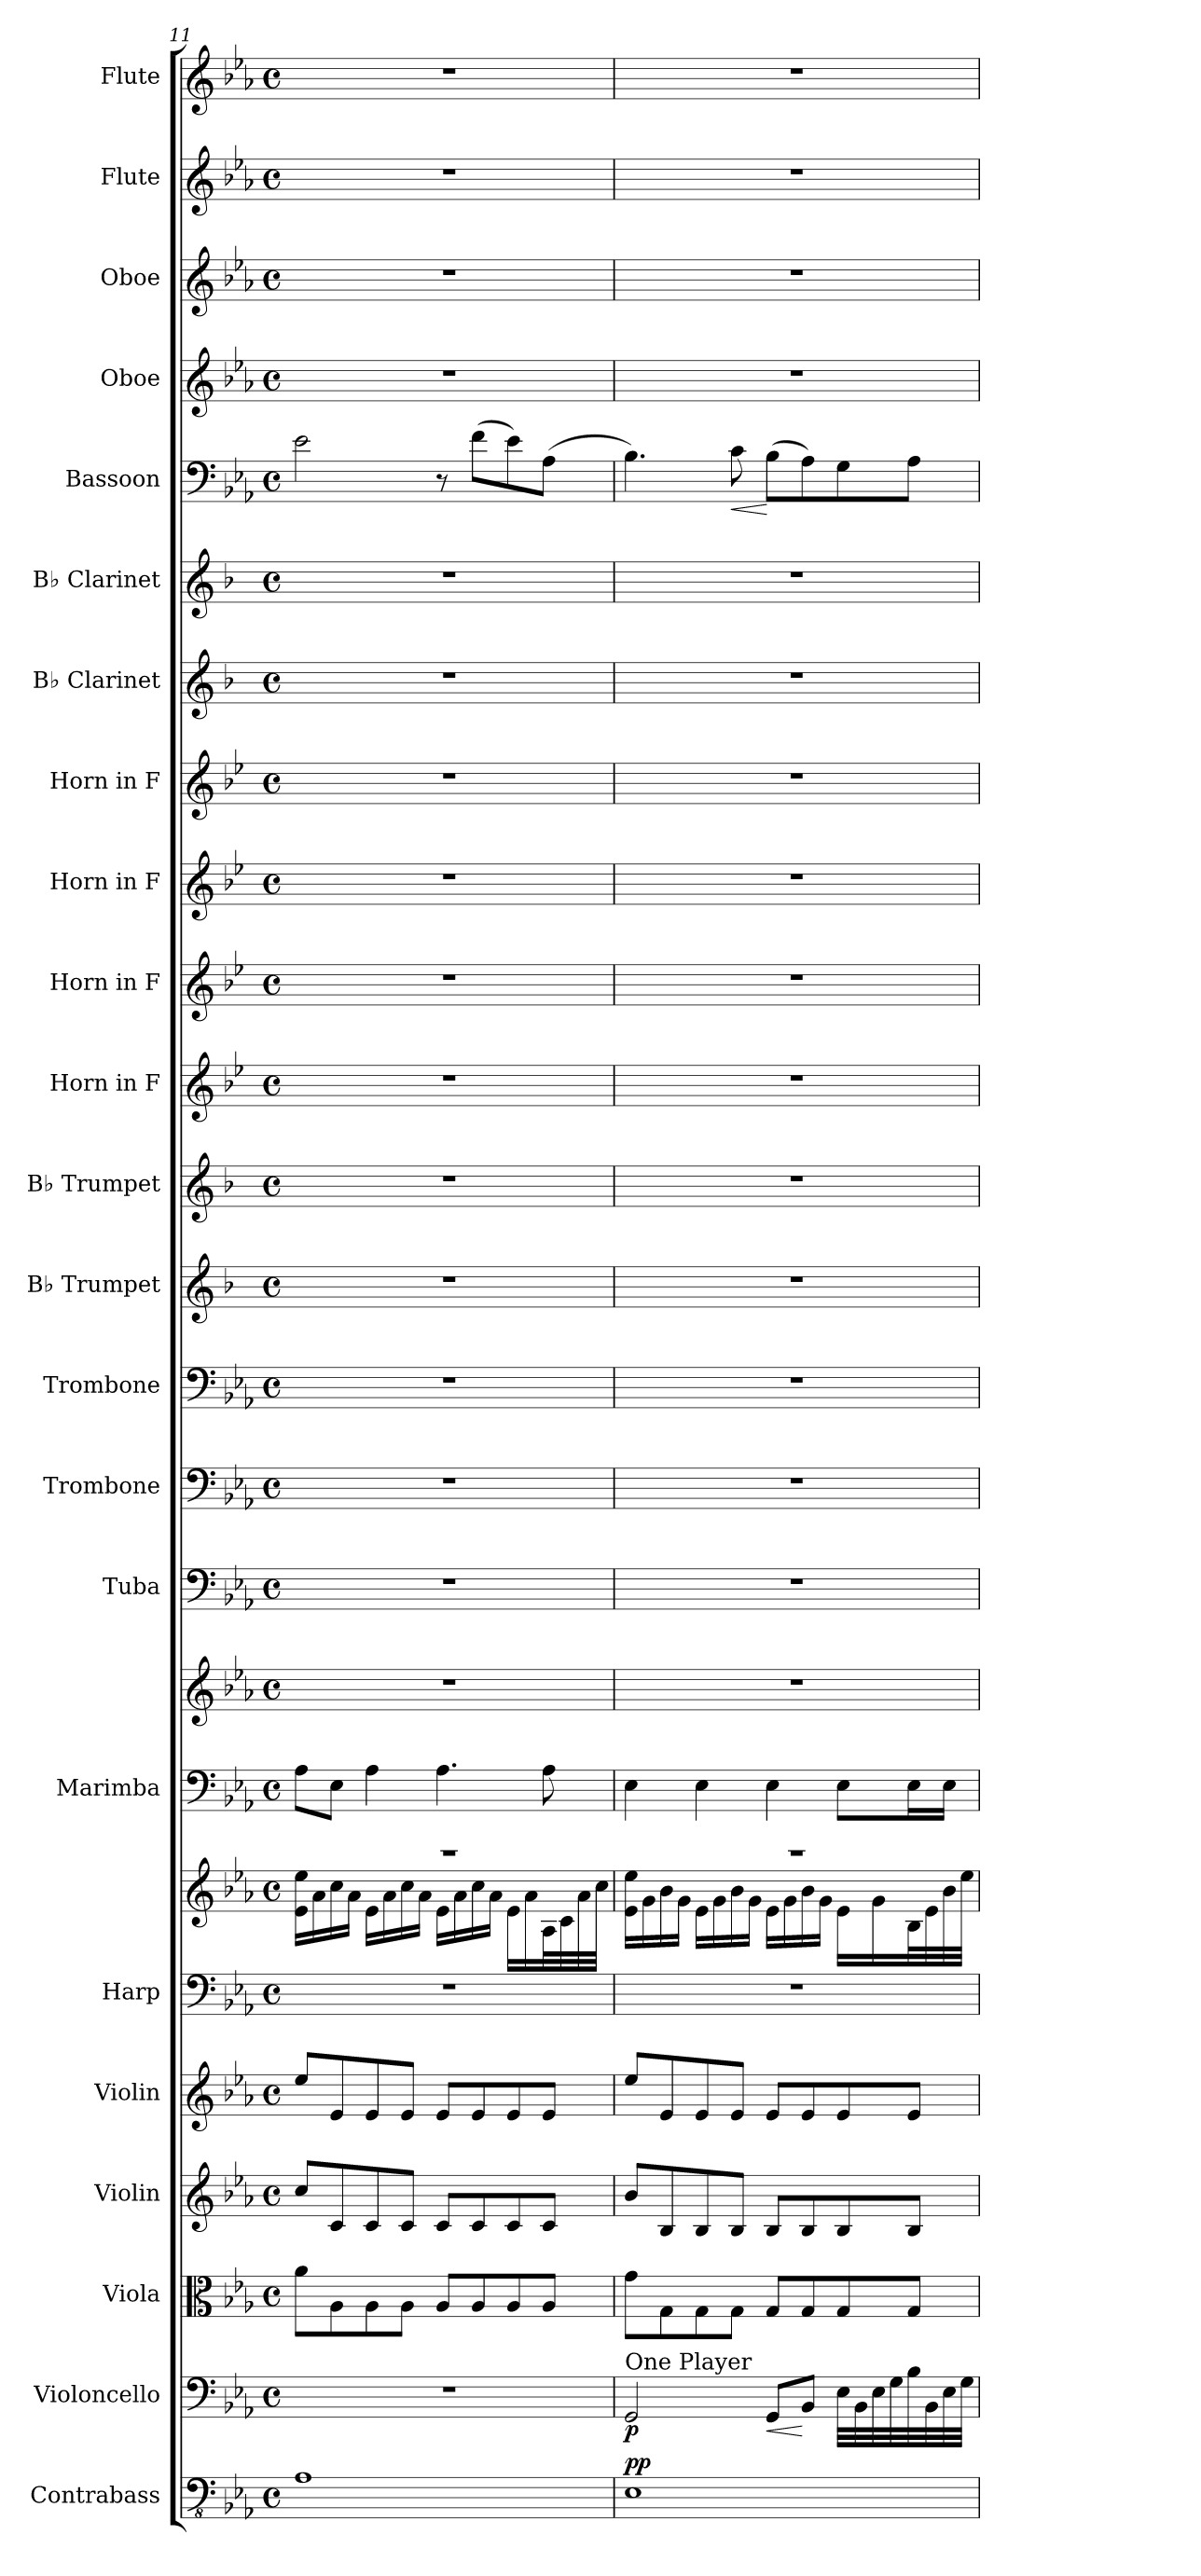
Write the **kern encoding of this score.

**kern	**dynam	**kern	**dynam	**kern	**kern	**kern	**kern	**kern	**kern	**kern	**kern	**kern	**kern	**kern	**kern	**kern	**kern	**kern	**kern	**kern	**kern	**kern	**dynam	**kern	**kern	**kern	**kern
*part23	*part23	*part22	*part22	*part21	*part20	*part19	*part18	*part18	*part17	*part17	*part16	*part15	*part14	*part13	*part12	*part11	*part10	*part9	*part8	*part7	*part6	*part5	*part5	*part4	*part3	*part2	*part1
*staff25	*staff25	*staff24	*staff24	*staff23	*staff22	*staff21	*staff20	*staff19	*staff18	*staff17	*staff16	*staff15	*staff14	*staff13	*staff12	*staff11	*staff10	*staff9	*staff8	*staff7	*staff6	*staff5	*staff5	*staff4	*staff3	*staff2	*staff1
*I"Contrabass	*	*I"Violoncello	*	*I"Viola	*I"Violin	*I"Violin	*I"Harp	*	*I"Marimba	*	*I"Tuba	*I"Trombone	*I"Trombone	*I"B♭ Trumpet	*I"B♭ Trumpet	*I"Horn in F	*I"Horn in F	*I"Horn in F	*I"Horn in F	*I"B♭ Clarinet	*I"B♭ Clarinet	*I"Bassoon	*	*I"Oboe	*I"Oboe	*I"Flute	*I"Flute
*I'Cb.	*	*I'Vlc.	*	*I'Vla.	*I'Vln.	*I'Vln.	*I'Hrp.	*	*I'Mrm.	*	*I'Tba.	*I'Trb.	*I'Trb.	*I'B♭ Tpt.	*I'B♭ Tpt.	*	*	*	*	*I'B♭ Cl.	*I'B♭ Cl.	*I'Bsn.	*	*I'Ob.	*I'Ob.	*I'Fl.	*I'Fl.
*clefFv4	*	*clefF4	*	*clefC3	*clefG2	*clefG2	*clefF4	*clefG2	*clefF4	*clefG2	*clefF4	*clefF4	*clefF4	*clefG2	*clefG2	*clefG2	*clefG2	*clefG2	*clefG2	*clefG2	*clefG2	*clefF4	*	*clefG2	*clefG2	*clefG2	*clefG2
*	*	*	*	*	*	*	*	*	*	*	*	*	*	*ITrd1c2	*ITrd1c2	*ITrd4c7	*ITrd4c7	*ITrd4c7	*ITrd4c7	*ITrd1c2	*ITrd1c2	*	*	*	*	*	*
*k[b-e-a-]	*	*k[b-e-a-]	*	*k[b-e-a-]	*k[b-e-a-]	*k[b-e-a-]	*k[b-e-a-]	*k[b-e-a-]	*k[b-e-a-]	*k[b-e-a-]	*k[b-e-a-]	*k[b-e-a-]	*k[b-e-a-]	*k[b-e-a-]	*k[b-e-a-]	*k[b-e-a-]	*k[b-e-a-]	*k[b-e-a-]	*k[b-e-a-]	*k[b-e-a-]	*k[b-e-a-]	*k[b-e-a-]	*	*k[b-e-a-]	*k[b-e-a-]	*k[b-e-a-]	*k[b-e-a-]
*M4/4	*	*M4/4	*	*M4/4	*M4/4	*M4/4	*M4/4	*M4/4	*M4/4	*M4/4	*M4/4	*M4/4	*M4/4	*M4/4	*M4/4	*M4/4	*M4/4	*M4/4	*M4/4	*M4/4	*M4/4	*M4/4	*	*M4/4	*M4/4	*M4/4	*M4/4
*met(c)	*	*met(c)	*	*met(c)	*met(c)	*met(c)	*met(c)	*met(c)	*met(c)	*met(c)	*met(c)	*met(c)	*met(c)	*met(c)	*met(c)	*met(c)	*met(c)	*met(c)	*met(c)	*met(c)	*met(c)	*met(c)	*	*met(c)	*met(c)	*met(c)	*met(c)
=11	=11	=11	=11	=11	=11	=11	=11	=11	=11	=11	=11	=11	=11	=11	=11	=11	=11	=11	=11	=11	=11	=11	=11	=11	=11	=11	=11
*	*	*	*	*	*	*	*	*^	*	*	*	*	*	*	*	*	*	*	*	*	*	*	*	*	*	*	*
1AA-	.	1r	.	8a-\L	8cc/L	8ee-/L	1r	1r	16e-\ 16ee-\LL	8A-\L	1r	1r	1r	1r	1r	1r	1r	1r	1r	1r	1r	1r	2e-\	.	1r	1r	1r	1r
.	.	.	.	.	.	.	.	.	16a-\	.	.	.	.	.	.	.	.	.	.	.	.	.	.	.	.	.	.	.
.	.	.	.	8A-\	8c/	8e-/	.	.	16cc\	8E-\J	.	.	.	.	.	.	.	.	.	.	.	.	.	.	.	.	.	.
.	.	.	.	.	.	.	.	.	16a-\JJ	.	.	.	.	.	.	.	.	.	.	.	.	.	.	.	.	.	.	.
.	.	.	.	8A-\	8c/	8e-/	.	.	16e-\LL	4A-\	.	.	.	.	.	.	.	.	.	.	.	.	.	.	.	.	.	.
.	.	.	.	.	.	.	.	.	16a-\	.	.	.	.	.	.	.	.	.	.	.	.	.	.	.	.	.	.	.
.	.	.	.	8A-\J	8c/J	8e-/J	.	.	16cc\	.	.	.	.	.	.	.	.	.	.	.	.	.	.	.	.	.	.	.
.	.	.	.	.	.	.	.	.	16a-\JJ	.	.	.	.	.	.	.	.	.	.	.	.	.	.	.	.	.	.	.
.	.	.	.	8A-/L	8c/L	8e-/L	.	.	16e-\LL	4.A-\	.	.	.	.	.	.	.	.	.	.	.	.	8r	.	.	.	.	.
.	.	.	.	.	.	.	.	.	16a-\	.	.	.	.	.	.	.	.	.	.	.	.	.	.	.	.	.	.	.
.	.	.	.	8A-/	8c/	8e-/	.	.	16cc\	.	.	.	.	.	.	.	.	.	.	.	.	.	(8f\L	.	.	.	.	.
.	.	.	.	.	.	.	.	.	16a-\JJ	.	.	.	.	.	.	.	.	.	.	.	.	.	.	.	.	.	.	.
.	.	.	.	8A-/	8c/	8e-/	.	.	16e-\LL	.	.	.	.	.	.	.	.	.	.	.	.	.	8e-\)	.	.	.	.	.
.	.	.	.	.	.	.	.	.	16a-\	.	.	.	.	.	.	.	.	.	.	.	.	.	.	.	.	.	.	.
.	.	.	.	8A-/J	8c/J	8e-/J	.	.	32A-\L	8A-\	.	.	.	.	.	.	.	.	.	.	.	.	(8A-\J	.	.	.	.	.
.	.	.	.	.	.	.	.	.	32c\	.	.	.	.	.	.	.	.	.	.	.	.	.	.	.	.	.	.	.
.	.	.	.	.	.	.	.	.	32a-\	.	.	.	.	.	.	.	.	.	.	.	.	.	.	.	.	.	.	.
.	.	.	.	.	.	.	.	.	32cc\JJJ	.	.	.	.	.	.	.	.	.	.	.	.	.	.	.	.	.	.	.
!!LO:PB:g=z
=12	=12	=12	=12	=12	=12	=12	=12	=12	=12	=12	=12	=12	=12	=12	=12	=12	=12	=12	=12	=12	=12	=12	=12	=12	=12	=12	=12	=12
!	!	!LO:TX:a:t=One Player	!	!	!	!	!	!	!	!	!	!	!	!	!	!	!	!	!	!	!	!	!	!	!	!	!	!
!	!LO:DY:a	!	!LO:DY:b	!	!	!	!	!	!	!	!	!	!	!	!	!	!	!	!	!	!	!	!	!	!	!	!	!
1EE-	pp	2GG/	p	8g\L	8b-/L	8ee-/L	1r	1r	16e-\ 16ee-\LL	4E-\	1r	1r	1r	1r	1r	1r	1r	1r	1r	1r	1r	1r	4.B-\)	.	1r	1r	1r	1r
.	.	.	.	.	.	.	.	.	16g\	.	.	.	.	.	.	.	.	.	.	.	.	.	.	.	.	.	.	.
.	.	.	.	8G\	8B-/	8e-/	.	.	16b-\	.	.	.	.	.	.	.	.	.	.	.	.	.	.	.	.	.	.	.
.	.	.	.	.	.	.	.	.	16g\JJ	.	.	.	.	.	.	.	.	.	.	.	.	.	.	.	.	.	.	.
.	.	.	.	8G\	8B-/	8e-/	.	.	16e-\LL	4E-\	.	.	.	.	.	.	.	.	.	.	.	.	.	.	.	.	.	.
.	.	.	.	.	.	.	.	.	16g\	.	.	.	.	.	.	.	.	.	.	.	.	.	.	.	.	.	.	.
!	!	!	!	!	!	!	!	!	!	!	!	!	!	!	!	!	!	!	!	!	!	!	!	!LO:HP:b	!	!	!	!
.	.	.	.	8G\J	8B-/J	8e-/J	.	.	16b-\	.	.	.	.	.	.	.	.	.	.	.	.	.	8c\	<	.	.	.	.
.	.	.	.	.	.	.	.	.	16g\JJ	.	.	.	.	.	.	.	.	.	.	.	.	.	.	.	.	.	.	.
!	!	!	!LO:HP:b	!	!	!	!	!	!	!	!	!	!	!	!	!	!	!	!	!	!	!	!	!	!	!	!	!
.	.	8GG/L	<	8G/L	8B-/L	8e-/L	.	.	16e-\LL	4E-\	.	.	.	.	.	.	.	.	.	.	.	.	(8B-\L	[	.	.	.	.
.	.	.	.	.	.	.	.	.	16g\	.	.	.	.	.	.	.	.	.	.	.	.	.	.	.	.	.	.	.
.	.	8BB-/J	[	8G/	8B-/	8e-/	.	.	16b-\	.	.	.	.	.	.	.	.	.	.	.	.	.	8A-\)	.	.	.	.	.
.	.	.	.	.	.	.	.	.	16g\JJ	.	.	.	.	.	.	.	.	.	.	.	.	.	.	.	.	.	.	.
.	.	32E-\LLL	.	(8G/	8B-/	8e-/	.	.	16e-\LL	8E-\L	.	.	.	.	.	.	.	.	.	.	.	.	8G\	.	.	.	.	.
.	.	32BB-\)	.	.	.	.	.	.	.	.	.	.	.	.	.	.	.	.	.	.	.	.	.	.	.	.	.	.
.	.	32E-\	.	.	.	.	.	.	16g\	.	.	.	.	.	.	.	.	.	.	.	.	.	.	.	.	.	.	.
.	.	32G\	.	.	.	.	.	.	.	.	.	.	.	.	.	.	.	.	.	.	.	.	.	.	.	.	.	.
.	.	32B-\	.	8G/J	8B-/J	8e-/J	.	.	32B-\L	16E-\L	.	.	.	.	.	.	.	.	.	.	.	.	8A-\J	.	.	.	.	.
.	.	32BB-\	.	.	.	.	.	.	32e-\	.	.	.	.	.	.	.	.	.	.	.	.	.	.	.	.	.	.	.
.	.	32E-\	.	.	.	.	.	.	32b-\	16E-\JJ	.	.	.	.	.	.	.	.	.	.	.	.	.	.	.	.	.	.
.	.	32G\JJJ	.	.	.	.	.	.	32ee-\JJJ	.	.	.	.	.	.	.	.	.	.	.	.	.	.	.	.	.	.	.
*	*	*	*	*	*	*	*	*v	*v	*	*	*	*	*	*	*	*	*	*	*	*	*	*	*	*	*	*	*
=	=	=	=	=	=	=	=	=	=	=	=	=	=	=	=	=	=	=	=	=	=	=	=	=	=	=	=
*-	*-	*-	*-	*-	*-	*-	*-	*-	*-	*-	*-	*-	*-	*-	*-	*-	*-	*-	*-	*-	*-	*-	*-	*-	*-	*-	*-
